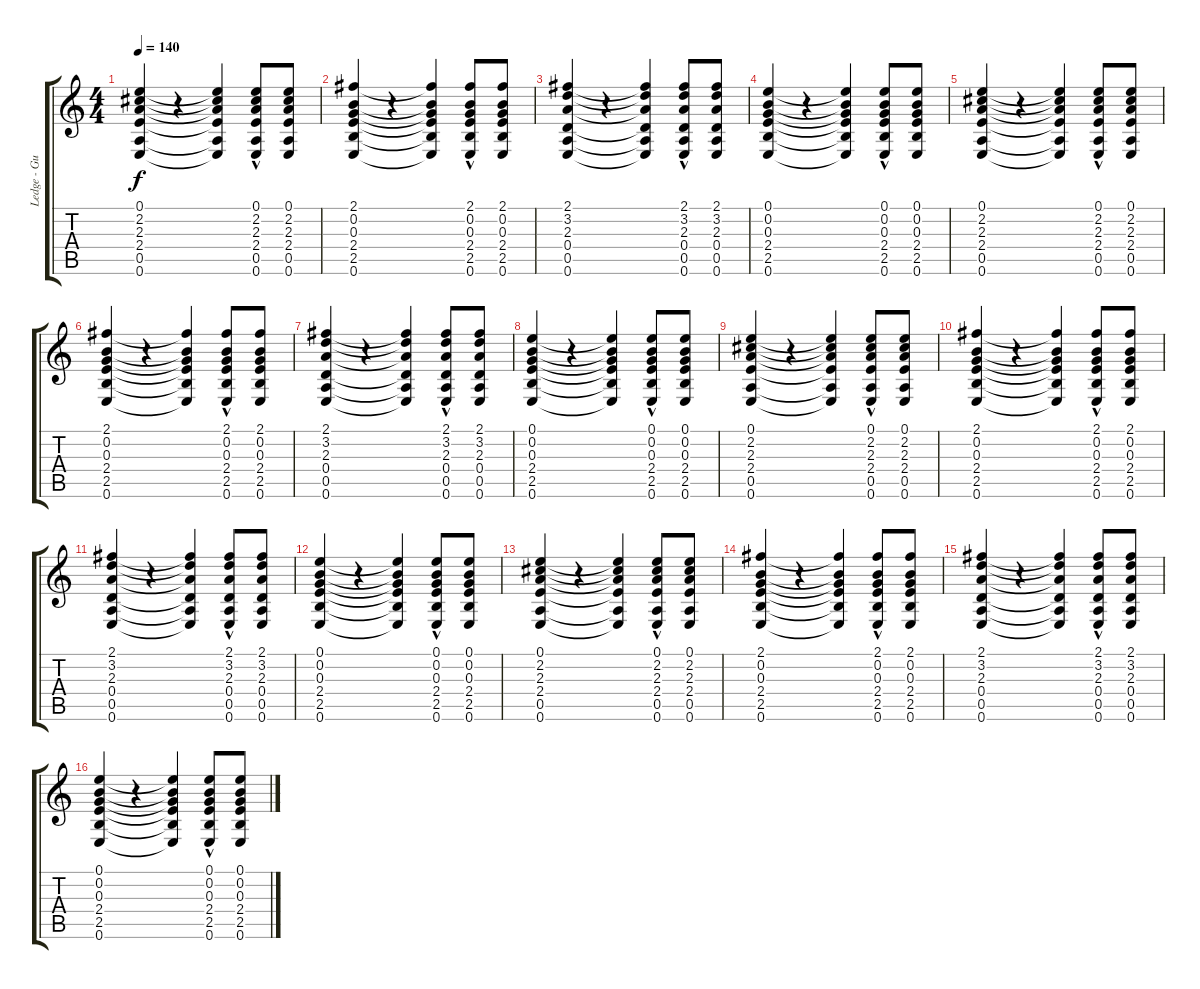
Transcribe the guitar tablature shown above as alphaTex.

\track ("Ledge - Guitar 2" "Ledge - Gu") {instrument acousticguitarsteel}
\staff {score tabs}
\tuning (E4 B3 G3 D3 A2 E2) {hide}
\ts (4 4)
\tempo 140
\clef g2
\ks c
(0.1 2.2 2.3 2.4 0.5 0.6).4{dy f} r.4 (0.1{t} 2.2{t} 2.3{t} 2.4{t} 0.5{t} 0.6{t}).4 (0.1 2.2 2.3 2.4 0.5 0.6{hac}).8 (0.1 2.2 2.3 2.4 0.5 0.6).8 |
(2.1 0.2 0.3 2.4 2.5 0.6).4 r.4 (2.1{t} 0.2{t} 0.3{t} 2.4{t} 2.5{t} 0.6{t}).4 (2.1 0.2 0.3 2.4 2.5 0.6{hac}).8 (2.1 0.2 0.3 2.4 2.5 0.6).8 |
(2.1 3.2 2.3 0.4 0.5 0.6).4 r.4 (2.1{t} 3.2{t} 2.3{t} 0.4{t} 0.5{t} 0.6{t}).4 (2.1 3.2 2.3 0.4 0.5 0.6{hac}).8 (2.1 3.2 2.3 0.4 0.5 0.6).8 |
(0.1 0.2 0.3 2.4 2.5 0.6).4 r.4 (0.1{t} 0.2{t} 0.3{t} 2.4{t} 2.5{t} 0.6{t}).4 (0.1 0.2 0.3 2.4 2.5 0.6{hac}).8 (0.1 0.2 0.3 2.4 2.5 0.6).8 |
(0.1 2.2 2.3 2.4 0.5 0.6).4 r.4 (0.1{t} 2.2{t} 2.3{t} 2.4{t} 0.5{t} 0.6{t}).4 (0.1 2.2 2.3 2.4 0.5 0.6{hac}).8 (0.1 2.2 2.3 2.4 0.5 0.6).8 |
(2.1 0.2 0.3 2.4 2.5 0.6).4 r.4 (2.1{t} 0.2{t} 0.3{t} 2.4{t} 2.5{t} 0.6{t}).4 (2.1 0.2 0.3 2.4 2.5 0.6{hac}).8 (2.1 0.2 0.3 2.4 2.5 0.6).8 |
(2.1 3.2 2.3 0.4 0.5 0.6).4 r.4 (2.1{t} 3.2{t} 2.3{t} 0.4{t} 0.5{t} 0.6{t}).4 (2.1 3.2 2.3 0.4 0.5 0.6{hac}).8 (2.1 3.2 2.3 0.4 0.5 0.6).8 |
(0.1 0.2 0.3 2.4 2.5 0.6).4 r.4 (0.1{t} 0.2{t} 0.3{t} 2.4{t} 2.5{t} 0.6{t}).4 (0.1 0.2 0.3 2.4 2.5 0.6{hac}).8 (0.1 0.2 0.3 2.4 2.5 0.6).8 |
(0.1 2.2 2.3 2.4 0.5 0.6).4 r.4 (0.1{t} 2.2{t} 2.3{t} 2.4{t} 0.5{t} 0.6{t}).4 (0.1 2.2 2.3 2.4 0.5 0.6{hac}).8 (0.1 2.2 2.3 2.4 0.5 0.6).8 |
(2.1 0.2 0.3 2.4 2.5 0.6).4 r.4 (2.1{t} 0.2{t} 0.3{t} 2.4{t} 2.5{t} 0.6{t}).4 (2.1 0.2 0.3 2.4 2.5 0.6{hac}).8 (2.1 0.2 0.3 2.4 2.5 0.6).8 |
(2.1 3.2 2.3 0.4 0.5 0.6).4 r.4 (2.1{t} 3.2{t} 2.3{t} 0.4{t} 0.5{t} 0.6{t}).4 (2.1 3.2 2.3 0.4 0.5 0.6{hac}).8 (2.1 3.2 2.3 0.4 0.5 0.6).8 |
(0.1 0.2 0.3 2.4 2.5 0.6).4 r.4 (0.1{t} 0.2{t} 0.3{t} 2.4{t} 2.5{t} 0.6{t}).4 (0.1 0.2 0.3 2.4 2.5 0.6{hac}).8 (0.1 0.2 0.3 2.4 2.5 0.6).8 |
(0.1 2.2 2.3 2.4 0.5 0.6).4 r.4 (0.1{t} 2.2{t} 2.3{t} 2.4{t} 0.5{t} 0.6{t}).4 (0.1 2.2 2.3 2.4 0.5 0.6{hac}).8 (0.1 2.2 2.3 2.4 0.5 0.6).8 |
(2.1 0.2 0.3 2.4 2.5 0.6).4 r.4 (2.1{t} 0.2{t} 0.3{t} 2.4{t} 2.5{t} 0.6{t}).4 (2.1 0.2 0.3 2.4 2.5 0.6{hac}).8 (2.1 0.2 0.3 2.4 2.5 0.6).8 |
(2.1 3.2 2.3 0.4 0.5 0.6).4 r.4 (2.1{t} 3.2{t} 2.3{t} 0.4{t} 0.5{t} 0.6{t}).4 (2.1 3.2 2.3 0.4 0.5 0.6{hac}).8 (2.1 3.2 2.3 0.4 0.5 0.6).8 |
(0.1 0.2 0.3 2.4 2.5 0.6).4 r.4 (0.1{t} 0.2{t} 0.3{t} 2.4{t} 2.5{t} 0.6{t}).4 (0.1 0.2 0.3 2.4 2.5 0.6{hac}).8 (0.1 0.2 0.3 2.4 2.5 0.6).8
